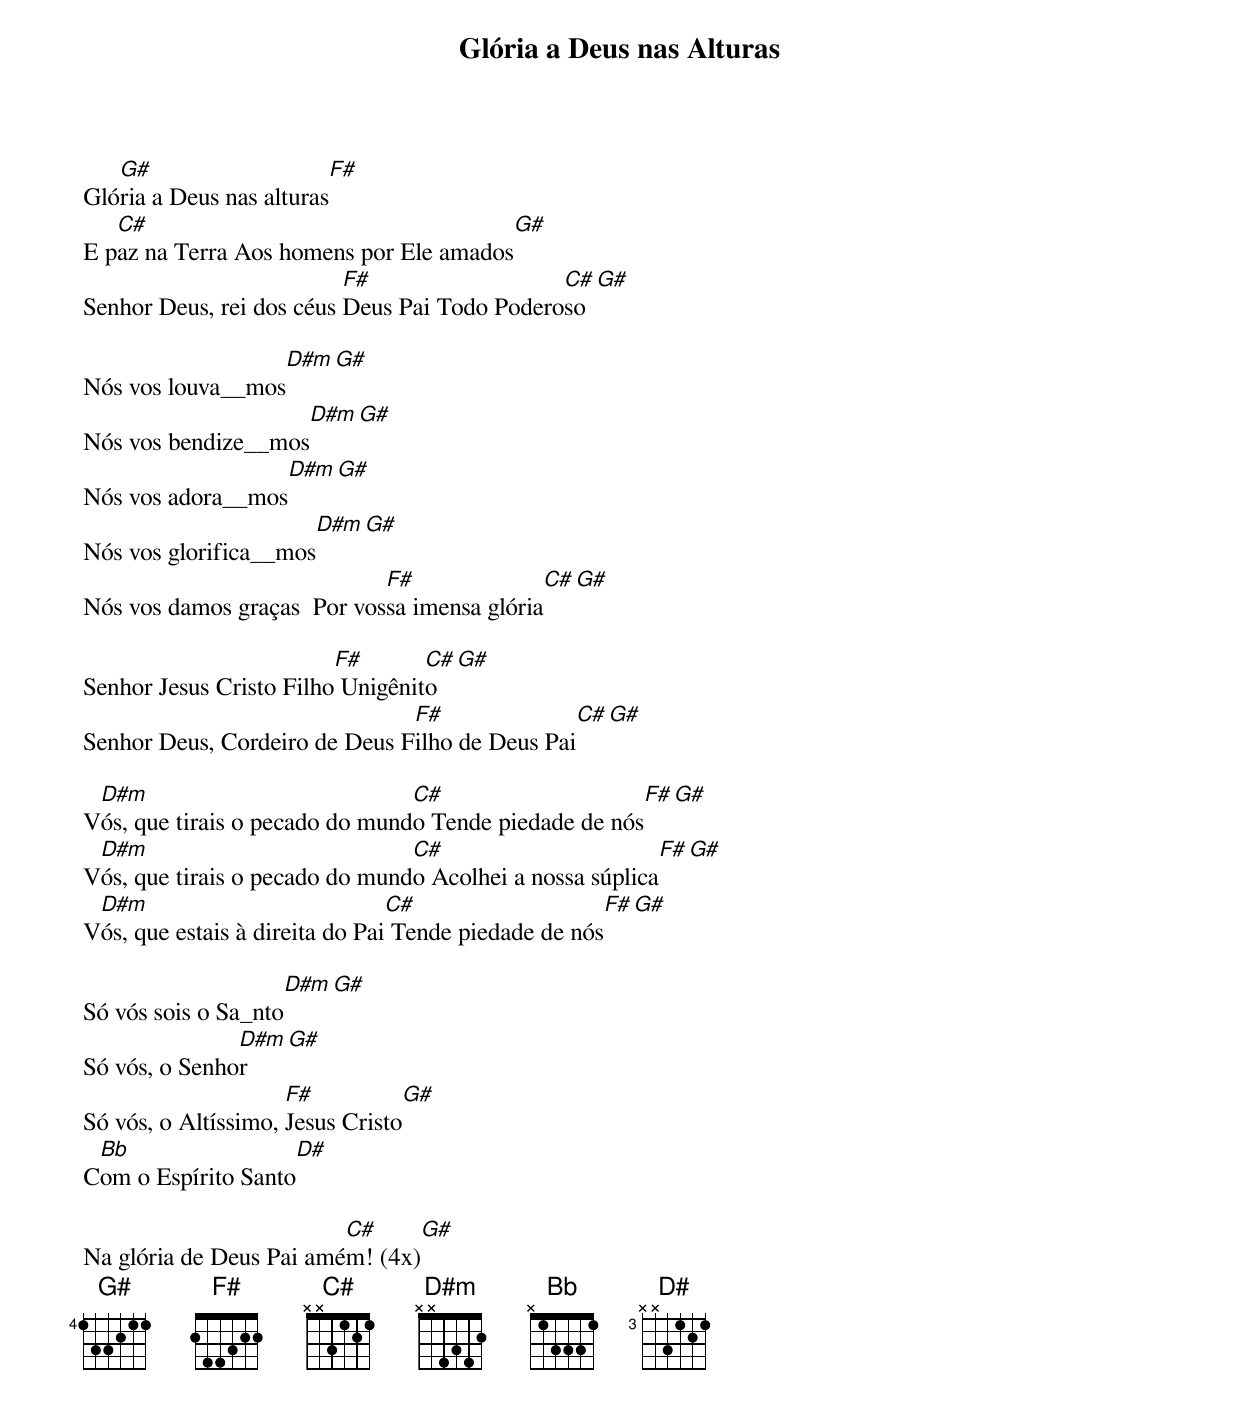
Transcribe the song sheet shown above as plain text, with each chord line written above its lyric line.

Glória a Deus nas Alturas

   G#                             F#
Glória a Deus nas alturas
   C#                                                             G#
E paz na Terra Aos homens por Ele amados
                          F#                  C#                                G#
Senhor Deus, rei dos céus Deus Pai Todo Poderoso

                     D#m   G#
Nós vos louva__mos
                         D#m  G#
Nós vos bendize__mos
                     D#m  G#
Nós vos adora__mos
                         D#m  G#
Nós vos glorifica__mos
                             F#                 C#                      G#
Nós vos damos graças  Por vossa imensa glória

                         F#       C#               G#
Senhor Jesus Cristo Filho Unigênito
                               F#                     C#                   G#
Senhor Deus, Cordeiro de Deus Filho de Deus Pai

 D#m                            C#                           F#                         G#
Vós, que tirais o pecado do mundo Tende piedade de nós
 D#m                            C#                            F#                         G#
Vós, que tirais o pecado do mundo Acolhei a nossa súplica
 D#m                            C#                            F#                         G#
Vós, que estais à direita do Pai Tende piedade de nós

                     D#m  G#
Só vós sois o Sa_nto
               D#m  G#
Só vós, o Senhor
                     F#                    G#
Só vós, o Altíssimo, Jesus Cristo
 Bb                       D#
Com o Espírito Santo

                         C#            G#
Na glória de Deus Pai amém! (4x)
